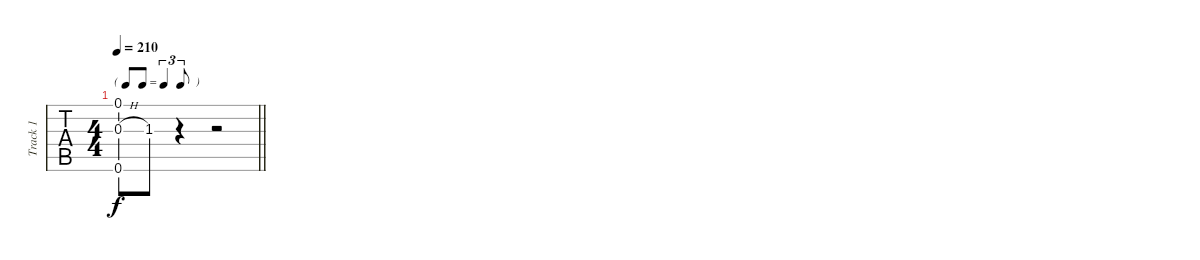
\track ("Track 1" "Track 1") {instrument acousticguitarnylon}
\staff {tabs}
\tuning (E4 B3 G3 D3 A2 E2) {hide}
\ts (4 4)
\tf triplet8th
\tempo 210
\clef g2
\barLineRight lightlight
\ks a
(0.1 0.3{h} 0.6).8{dy f} 1.3.8 r.4 r.2
